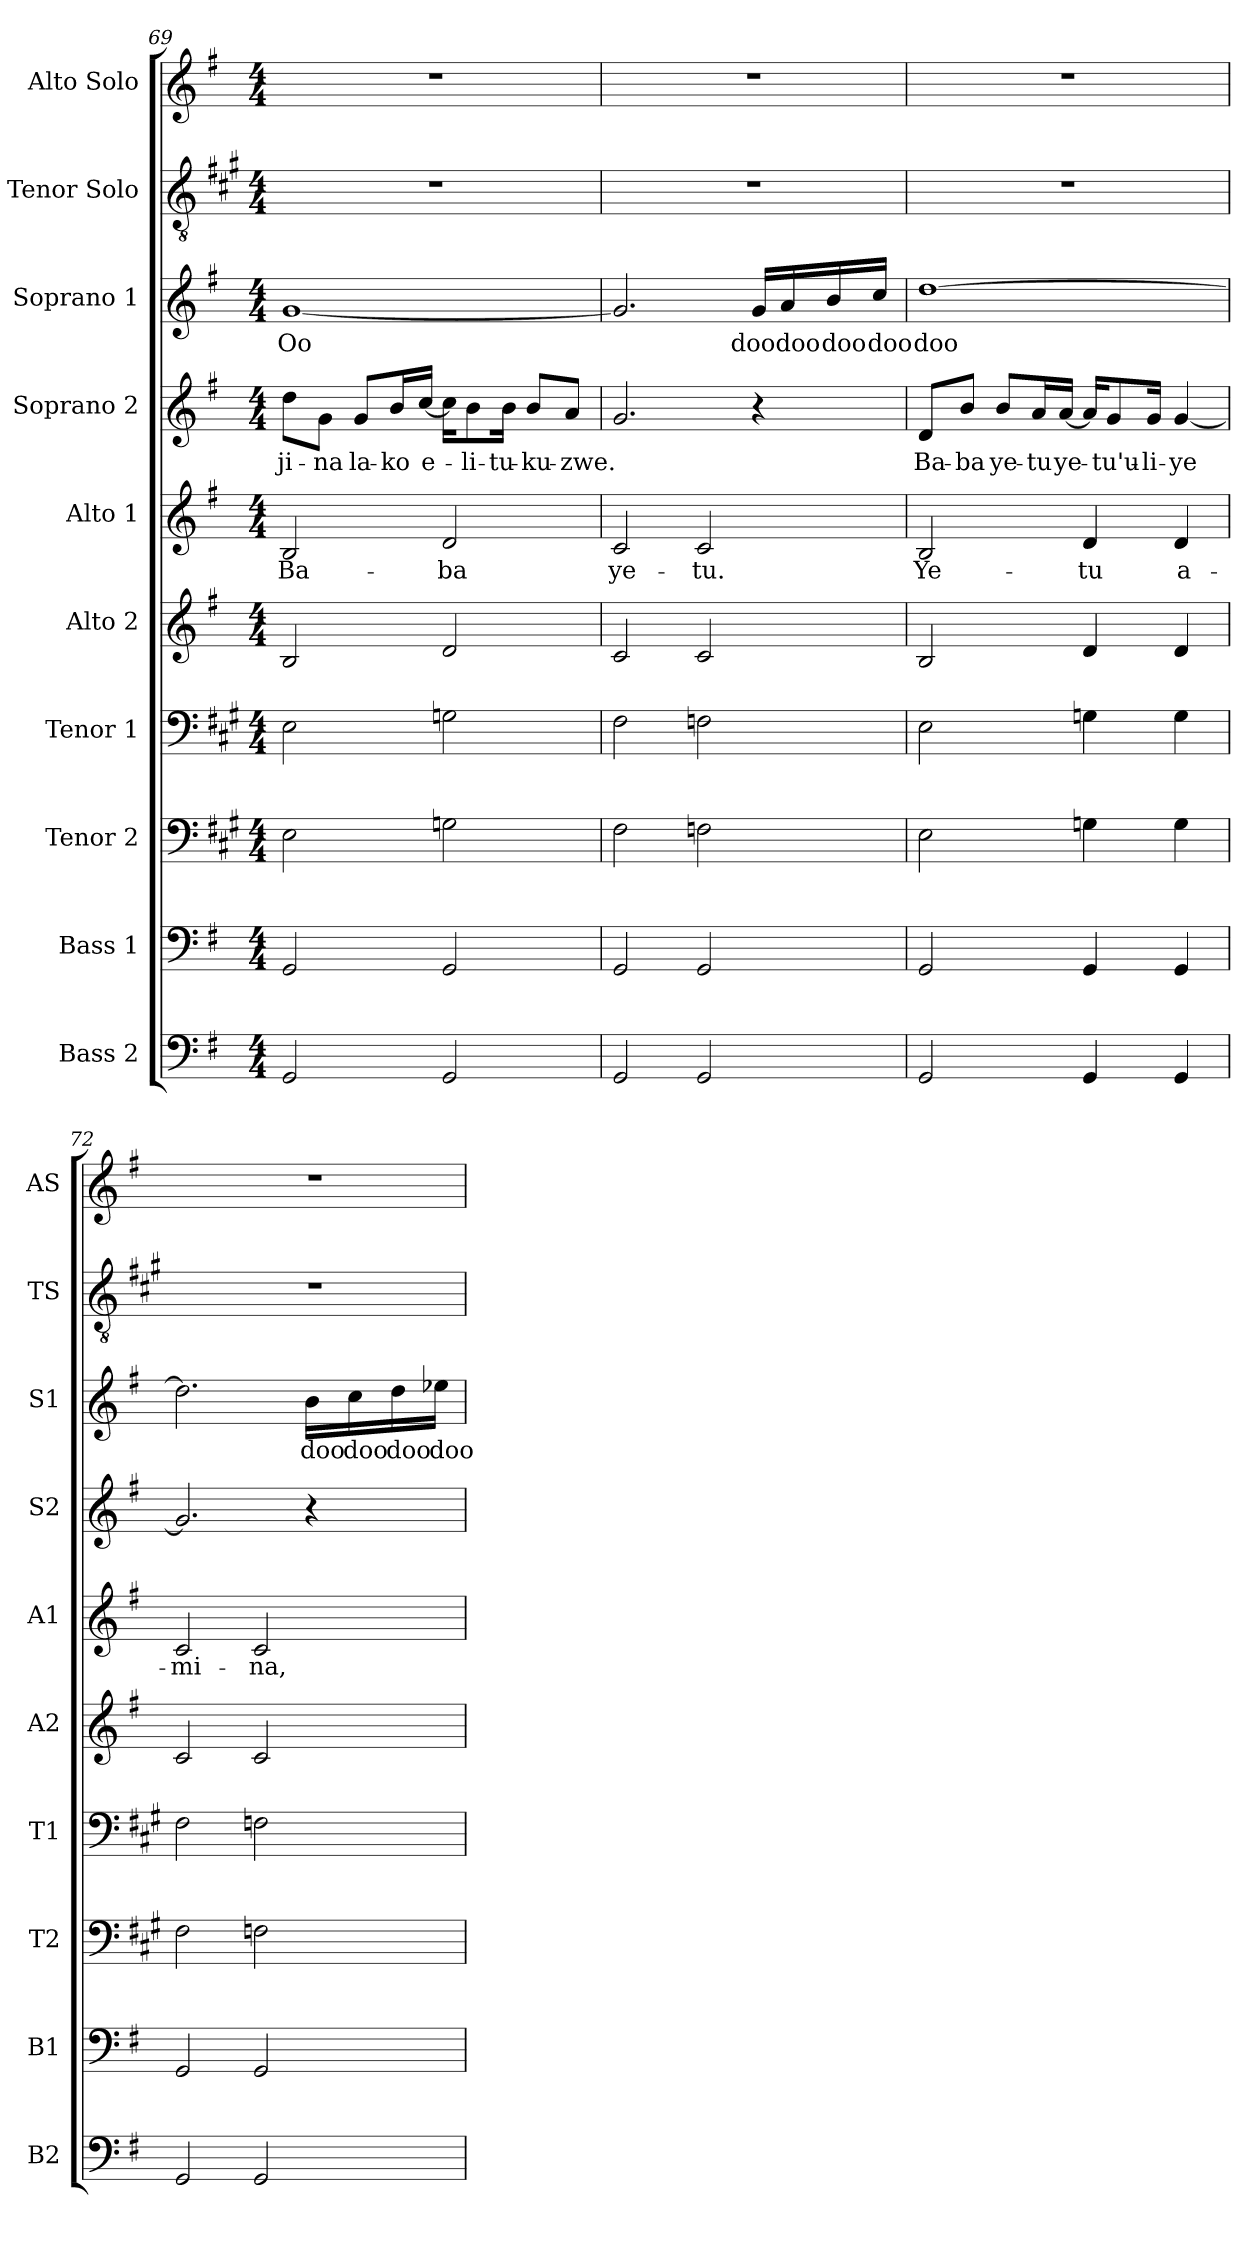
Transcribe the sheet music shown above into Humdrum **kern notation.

**kern	**kern	**kern	**kern	**kern	**kern	**text	**kern	**text	**kern	**text	**kern	**kern
*part10	*part9	*part8	*part7	*part6	*part5	*part5	*part4	*part4	*part3	*part3	*part2	*part1
*staff10	*staff9	*staff8	*staff7	*staff6	*staff5	*staff5	*staff4	*staff4	*staff3	*staff3	*staff2	*staff1
*I"Bass 2	*I"Bass 1	*I"Tenor 2	*I"Tenor 1	*I"Alto 2	*I"Alto 1	*	*I"Soprano 2	*	*I"Soprano 1	*	*I"Tenor Solo	*I"Alto Solo
*I'B2	*I'B1	*I'T2	*I'T1	*I'A2	*I'A1	*	*I'S2	*	*I'S1	*	*I'TS	*I'AS
*clefF4	*clefF4	*clefF4	*clefF4	*clefG2	*clefG2	*	*clefG2	*	*clefG2	*	*clefGv2	*clefG2
*	*	*ITrd1c2	*ITrd1c2	*	*	*	*	*	*	*	*ITrd1c2	*
*k[f#]	*k[f#]	*k[f#]	*k[f#]	*k[f#]	*k[f#]	*	*k[f#]	*	*k[f#]	*	*k[f#]	*k[f#]
*M4/4	*M4/4	*M4/4	*M4/4	*M4/4	*M4/4	*	*M4/4	*	*M4/4	*	*M4/4	*M4/4
=69	=69	=69	=69	=69	=69	=69	=69	=69	=69	=69	=69	=69
2GG/	2GG/	2D\	2D\	2B/	2B/	Ba-	8dd\L	ji-	[1g	Oo	1r	1r
.	.	.	.	.	.	.	8g\J	-na	.	.	.	.
.	.	.	.	.	.	.	8g/L	la-	.	.	.	.
.	.	.	.	.	.	.	16b/L	-ko	.	.	.	.
.	.	.	.	.	.	.	[16cc/JJ	e-	.	.	.	.
2GG/	2GG/	2Fn\	2Fn\	2d/	2d/	-ba	16cc\KL]	.	.	.	.	.
.	.	.	.	.	.	.	8b\	-li-	.	.	.	.
.	.	.	.	.	.	.	16b\Jk	-tu-	.	.	.	.
.	.	.	.	.	.	.	8b/L	-ku-	.	.	.	.
.	.	.	.	.	.	.	8a/J	-zwe.	.	.	.	.
!!LO:PB:g=z
=70	=70	=70	=70	=70	=70	=70	=70	=70	=70	=70	=70	=70
2GG/	2GG/	2E\	2E\	2c/	2c/	ye-	2.g/	.	2.g/]	.	1r	1r
2GG/	2GG/	2E-X\	2E-X\	2c/	2c/	-tu.	.	.	.	.	.	.
.	.	.	.	.	.	.	4r	.	16g/LL	doo	.	.
.	.	.	.	.	.	.	.	.	16a/	doo	.	.
.	.	.	.	.	.	.	.	.	16b/	doo	.	.
.	.	.	.	.	.	.	.	.	16cc/JJ	doo	.	.
=71	=71	=71	=71	=71	=71	=71	=71	=71	=71	=71	=71	=71
2GG/	2GG/	2D\	2D\	2B/	2B/	Ye-	8d/L	Ba-	[1dd	doo	1r	1r
.	.	.	.	.	.	.	8b/J	-ba	.	.	.	.
.	.	.	.	.	.	.	8b/L	ye-	.	.	.	.
.	.	.	.	.	.	.	16a/L	-tu	.	.	.	.
.	.	.	.	.	.	.	[16a/JJ	ye-	.	.	.	.
4GG/	4GG/	4Fn\	4Fn\	4d/	4d/	-tu	16a/KL]	.	.	.	.	.
.	.	.	.	.	.	.	8g/	-tu'u-	.	.	.	.
.	.	.	.	.	.	.	16g/Jk	-li-	.	.	.	.
4GG/	4GG/	4F\	4F\	4d/	4d/	a-	[4g/	-ye	.	.	.	.
=72	=72	=72	=72	=72	=72	=72	=72	=72	=72	=72	=72	=72
2GG/	2GG/	2E\	2E\	2c/	2c/	-mi-	2.g/]	.	2.dd\]	.	1r	1r
2GG/	2GG/	2E-X\	2E-X\	2c/	2c/	-na,	.	.	.	.	.	.
.	.	.	.	.	.	.	4r	.	16b\LL	doo	.	.
.	.	.	.	.	.	.	.	.	16cc\	doo	.	.
.	.	.	.	.	.	.	.	.	16dd\	doo	.	.
.	.	.	.	.	.	.	.	.	16ee-X\JJ	doo	.	.
=	=	=	=	=	=	=	=	=	=	=	=	=
*-	*-	*-	*-	*-	*-	*-	*-	*-	*-	*-	*-	*-
